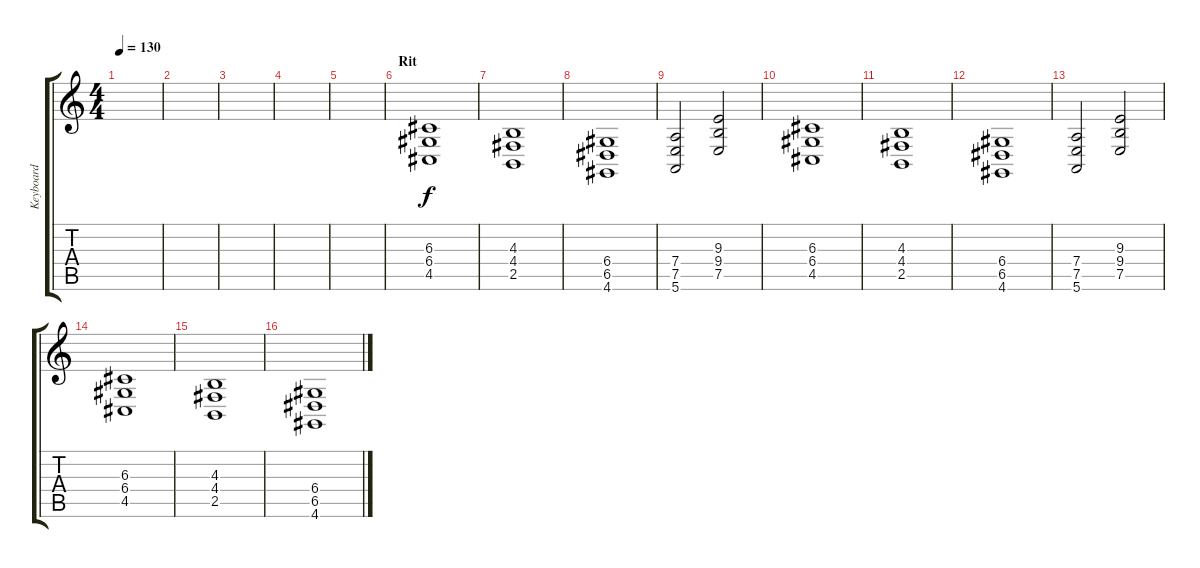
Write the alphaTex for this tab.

\track ("Keyboard" "Keyboard") {instrument stringensemble1}
\staff {score tabs}
\tuning (E4 B3 G3 D3 A2 E2) {hide}
\ts (4 4)
\tempo 130
\clef g2
\ks c
|
|
|
|
|
\section ("" "Rit")
(6.3 6.4 4.5).1 |
(4.3 4.4 2.5).1 |
(6.4 6.5 4.6).1 |
(7.4 7.5 5.6).2 (9.3 9.4 7.5).2 |
(6.3 6.4 4.5).1 |
(4.3 4.4 2.5).1 |
(6.4 6.5 4.6).1 |
(7.4 7.5 5.6).2 (9.3 9.4 7.5).2 |
(6.3 6.4 4.5).1 |
(4.3 4.4 2.5).1 |
(6.4 6.5 4.6).1
